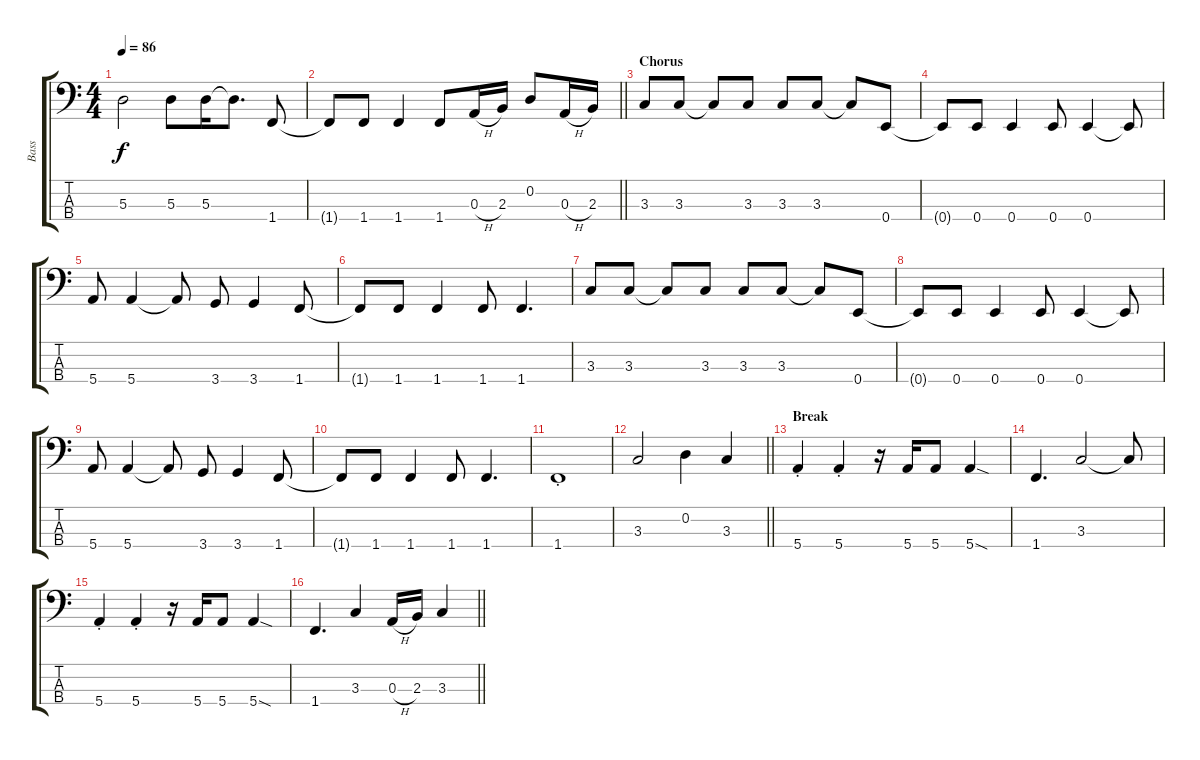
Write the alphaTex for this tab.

\track ("Bass" "Bass") {instrument electricbassfinger}
\staff {score tabs}
\tuning (G2 D2 A1 E1) {hide}
\ts (4 4)
\tempo 86
\clef f4
\ks c
5.3.2{dy f} 5.3.8 5.3.16 5.3{t}.8{d} 1.4.8 |
\barLineRight lightlight
1.4{t}.8 1.4.8 1.4.4 1.4.8 0.3{h}.16 2.3.16 0.2.8 0.3{h}.16 2.3.16 |
\section ("" "Chorus")
3.3.8 3.3.8 3.3{t}.8 3.3.8 3.3.8 3.3.8 3.3{t}.8 0.4.8 |
0.4{t}.8 0.4.8 0.4.4 0.4.8 0.4.4 0.4{t}.8 |
5.4.8 5.4.4 5.4{t}.8 3.4.8 3.4.4 1.4.8 |
1.4{t}.8 1.4.8 1.4.4 1.4.8 1.4.4{d} |
3.3.8 3.3.8 3.3{t}.8 3.3.8 3.3.8 3.3.8 3.3{t}.8 0.4.8 |
0.4{t}.8 0.4.8 0.4.4 0.4.8 0.4.4 0.4{t}.8 |
5.4.8 5.4.4 5.4{t}.8 3.4.8 3.4.4 1.4.8 |
1.4{t}.8 1.4.8 1.4.4 1.4.8 1.4.4{d} |
1.4{st}.1 |
\barLineRight lightlight
3.3.2 0.2.4 3.3.4 |
\section ("" "Break")
5.4{st}.4 5.4{st}.4 r.16 5.4.16 5.4.8 5.4{sod}.4 |
1.4.4{d} 3.3.2 3.3{t}.8 |
5.4{st}.4 5.4{st}.4 r.16 5.4.16 5.4.8 5.4{sod}.4 |
\barLineRight lightlight
1.4.4{d} 3.3.4 0.3{h}.16 2.3.16 3.3.4
